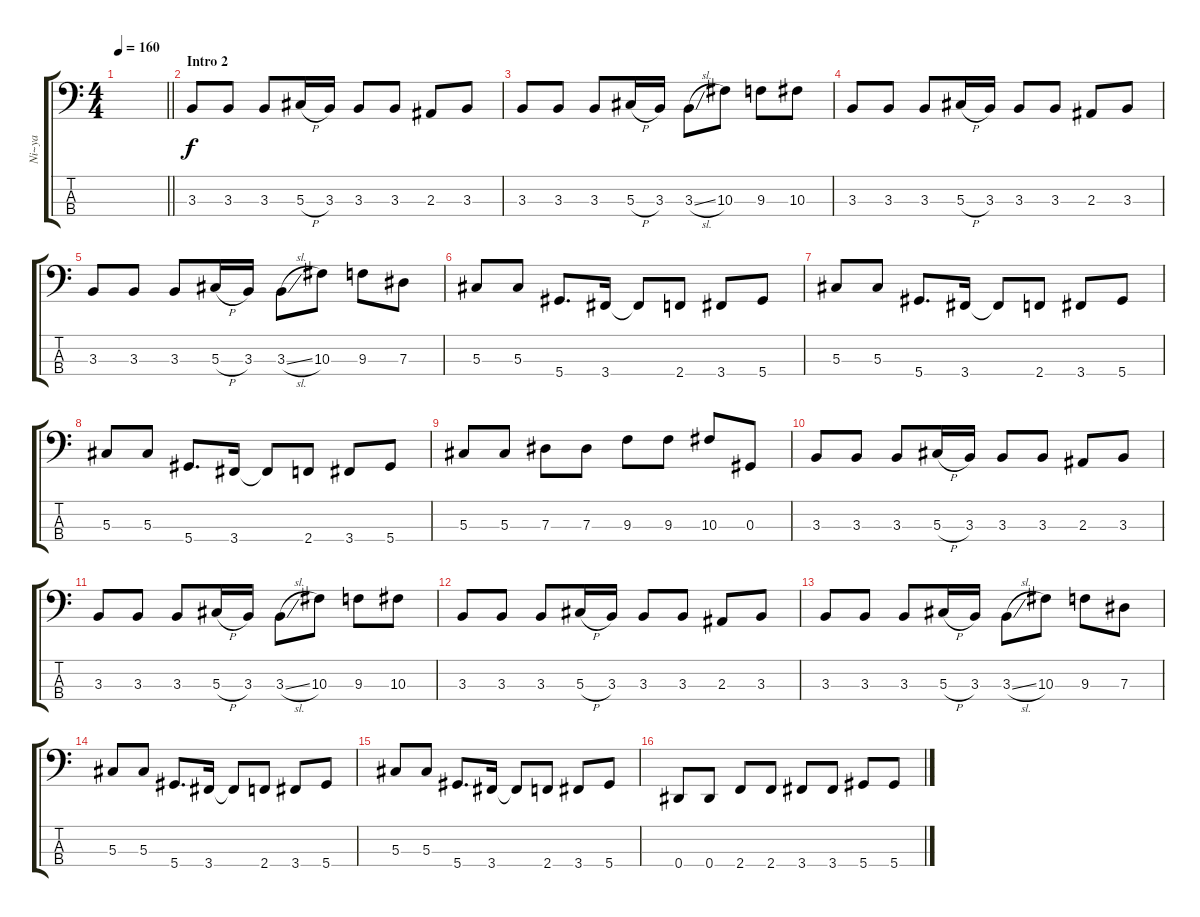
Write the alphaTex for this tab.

\track ("Ni~ya" "Ni~ya") {instrument electricbasspick}
\staff {score tabs}
\tuning (Gb2 Db2 Ab1 Eb1) {hide}
\ts (4 4)
\tempo 160
\clef f4
\barLineRight lightlight
\ks c
|
\section ("" "Intro 2")
3.3.8 3.3.8 3.3.8 5.3{h}.16 3.3.16 3.3.8 3.3.8 2.3.8 3.3.8 |
3.3.8 3.3.8 3.3.8 5.3{h}.16 3.3.16 3.3{sl}.8 10.3.8 9.3.8 10.3.8 |
3.3.8 3.3.8 3.3.8 5.3{h}.16 3.3.16 3.3.8 3.3.8 2.3.8 3.3.8 |
3.3.8 3.3.8 3.3.8 5.3{h}.16 3.3.16 3.3{sl}.8 10.3.8 9.3.8 7.3.8 |
5.3.8 5.3.8 5.4.8{d} 3.4.16 3.4{t}.8 2.4.8 3.4.8 5.4.8 |
5.3.8 5.3.8 5.4.8{d} 3.4.16 3.4{t}.8 2.4.8 3.4.8 5.4.8 |
5.3.8 5.3.8 5.4.8{d} 3.4.16 3.4{t}.8 2.4.8 3.4.8 5.4.8 |
5.3.8 5.3.8 7.3.8 7.3.8 9.3.8 9.3.8 10.3.8 0.3.8 |
3.3.8 3.3.8 3.3.8 5.3{h}.16 3.3.16 3.3.8 3.3.8 2.3.8 3.3.8 |
3.3.8 3.3.8 3.3.8 5.3{h}.16 3.3.16 3.3{sl}.8 10.3.8 9.3.8 10.3.8 |
3.3.8 3.3.8 3.3.8 5.3{h}.16 3.3.16 3.3.8 3.3.8 2.3.8 3.3.8 |
3.3.8 3.3.8 3.3.8 5.3{h}.16 3.3.16 3.3{sl}.8 10.3.8 9.3.8 7.3.8 |
5.3.8 5.3.8 5.4.8{d} 3.4.16 3.4{t}.8 2.4.8 3.4.8 5.4.8 |
5.3.8 5.3.8 5.4.8{d} 3.4.16 3.4{t}.8 2.4.8 3.4.8 5.4.8 |
0.4.8 0.4.8 2.4.8 2.4.8 3.4.8 3.4.8 5.4.8 5.4.8
